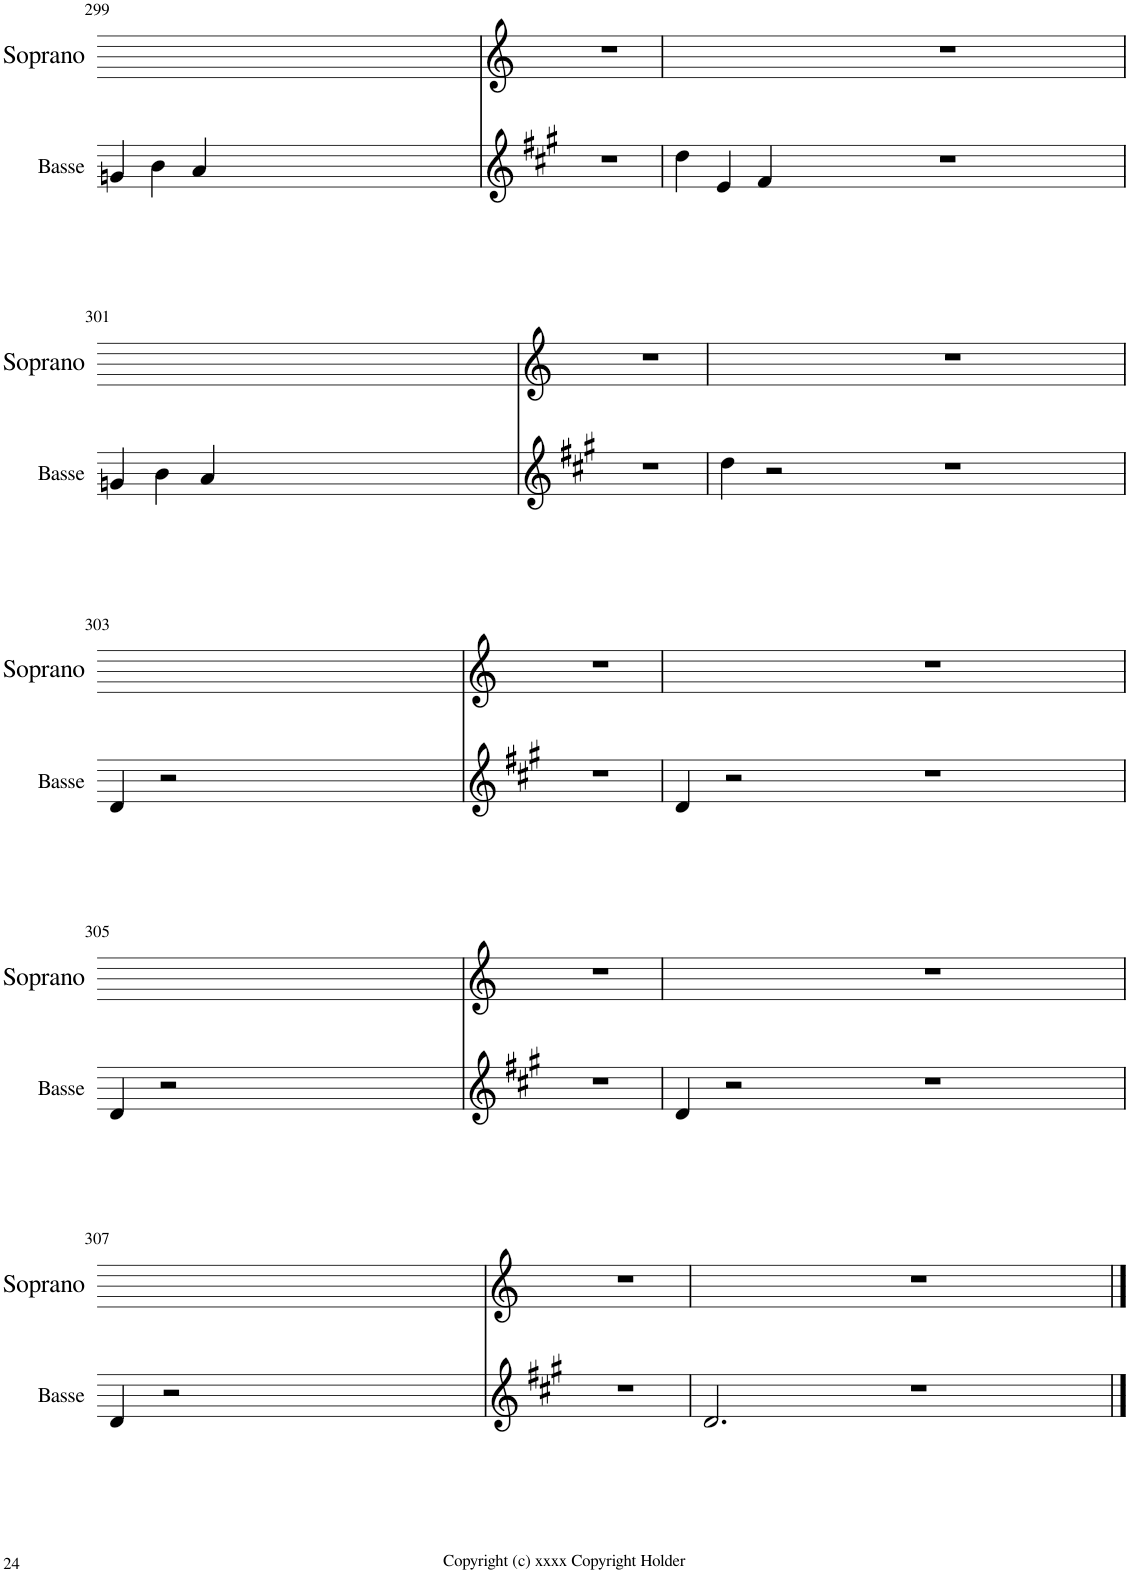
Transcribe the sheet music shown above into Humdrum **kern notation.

**kern	**kern
*part2	*part1
*staff2	*staff1
*I"Basse	*I"Soprano
*I'Basse	*I'Soprano
!!LO:PB:g=z
*clefG2	*clefG2
*k[f#c#g#]	*k[]
*M3/4	*M3/4
=299	=299
4gn/	2.r
4b\	.
4a/	.
1.ryy	0ryy
2.r	.
.	4ryy
=300	=300
4dd\	2.r
4e/	.
4f#/	.
1.ryy	0ryy
2.r	.
.	4ryy
!!LO:LB:g=z
=301	=301
4gn/	2.r
4b\	.
4a/	.
1.ryy	0ryy
2.r	.
.	4ryy
=302	=302
4dd\	2.r
2r	.
1.ryy	0ryy
2.r	.
.	4ryy
!!LO:LB:g=z
=303	=303
4d/	2.r
2r	.
1.ryy	0ryy
2.r	.
.	4ryy
=304	=304
4d/	2.r
2r	.
1.ryy	0ryy
2.r	.
.	4ryy
!!LO:LB:g=z
=305	=305
4d/	2.r
2r	.
1.ryy	0ryy
2.r	.
.	4ryy
=306	=306
4d/	2.r
2r	.
1.ryy	0ryy
2.r	.
.	4ryy
!!LO:LB:g=z
=307	=307
4d/	2.r
2r	.
1.ryy	0ryy
2.r	.
.	4ryy
=308	=308
2.d/	2.r
1.ryy	0ryy
2.r	.
.	4ryy
==	==
*-	*-
